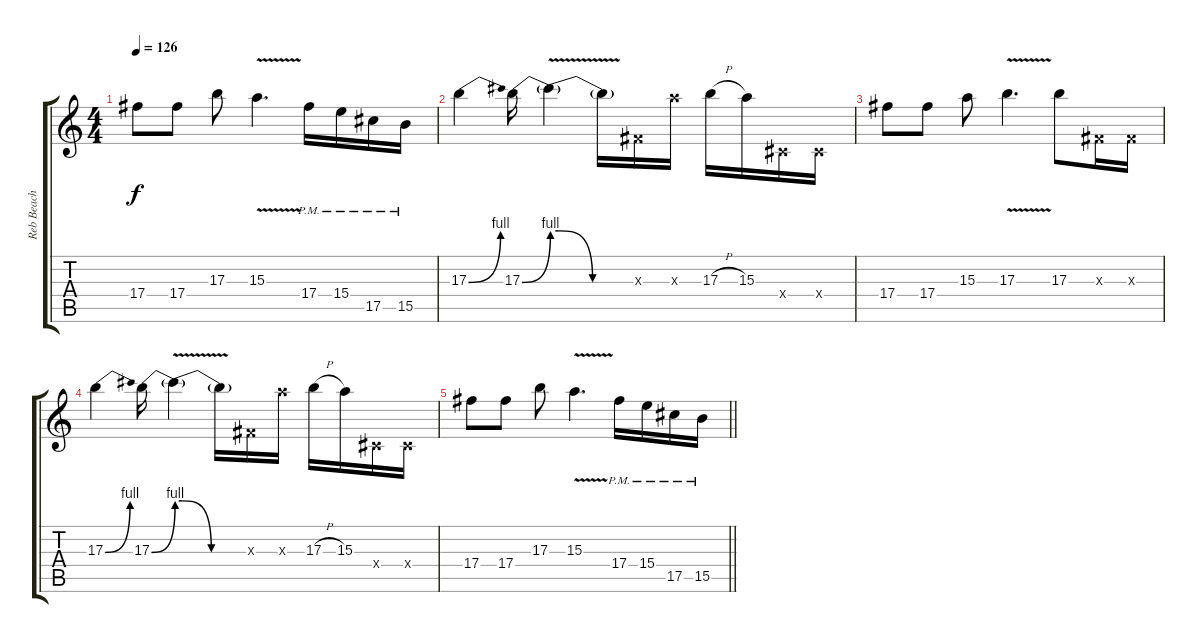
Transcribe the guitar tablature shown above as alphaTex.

\track ("Reb Beach" "Reb Beach") {instrument acousticguitarsteel}
\staff {score tabs}
\tuning (Eb4 Bb3 Gb3 Db3 Ab2 Eb2) {hide}
\ts (4 4)
\tempo 126
\clef g2
\ks c
17.4.8{dy f} 17.4.8 17.3.8 15.3{v}.4{d} 17.4{pm}.16 15.4{pm}.16 17.5{pm}.16 15.5{pm}.16 |
17.3{be (bend 0 0 60 4)}.4 17.3{be (bend 0 0 60 4)}.16 17.3{be (custom 0 4 6 4 30 0 60 0) v t}.4 17.3{t}.16 0.3{x}.16 15.3{x}.16 17.3{h}.16 15.3.16 0.4{x}.16 0.4{x}.16 |
17.4.8 17.4.8 15.3.8 17.3{v}.4{d} 17.3.8 0.3{x}.16 0.3{x}.16 |
17.3{be (bend 0 0 60 4)}.4 17.3{be (bend 0 0 60 4)}.16 17.3{be (custom 0 4 6 4 30 0 60 0) v t}.4 17.3{t}.16 0.3{x}.16 15.3{x}.16 17.3{h}.16 15.3.16 0.4{x}.16 0.4{x}.16 |
\barLineRight lightlight
17.4.8 17.4.8 17.3.8 15.3{v}.4{d} 17.4{pm}.16 15.4{pm}.16 17.5{pm}.16 15.5{pm}.16
